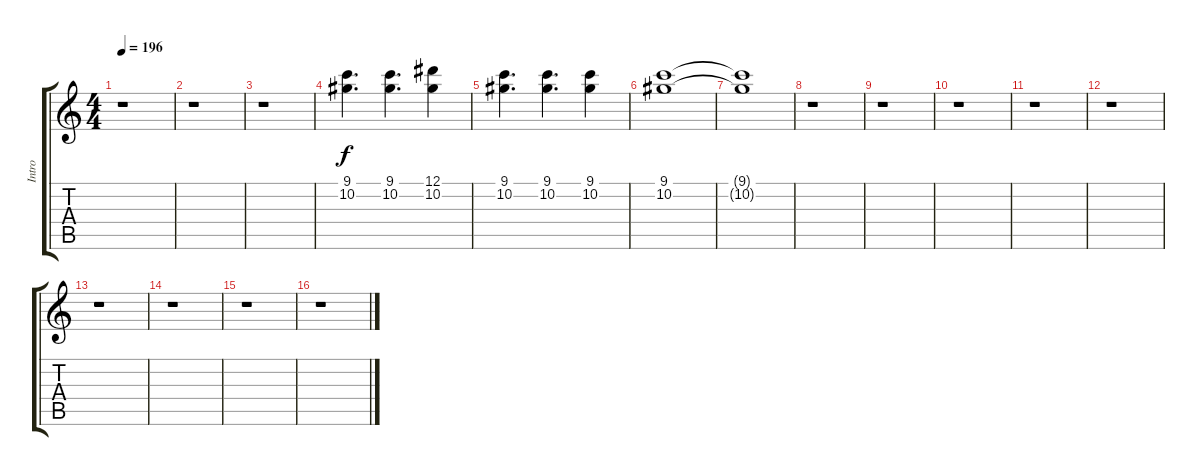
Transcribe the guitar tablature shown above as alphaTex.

\track ("Intro" "Intro") {instrument distortionguitar}
\staff {score tabs}
\tuning (Eb4 Bb3 Gb3 Db3 Ab2 Eb2) {hide}
\ts (4 4)
\tempo 196
\clef g2
\ks c
r.1{dy f} |
r.1 |
r.1 |
(9.1 10.2).4{d} (9.1 10.2).4{d} (12.1 10.2).4 |
(9.1 10.2).4{d} (9.1 10.2).4{d} (9.1 10.2).4 |
(9.1 10.2).1 |
(9.1{t} 10.2{t}).1 |
r.1 |
r.1 |
r.1 |
r.1 |
r.1 |
r.1 |
r.1 |
r.1 |
r.1
